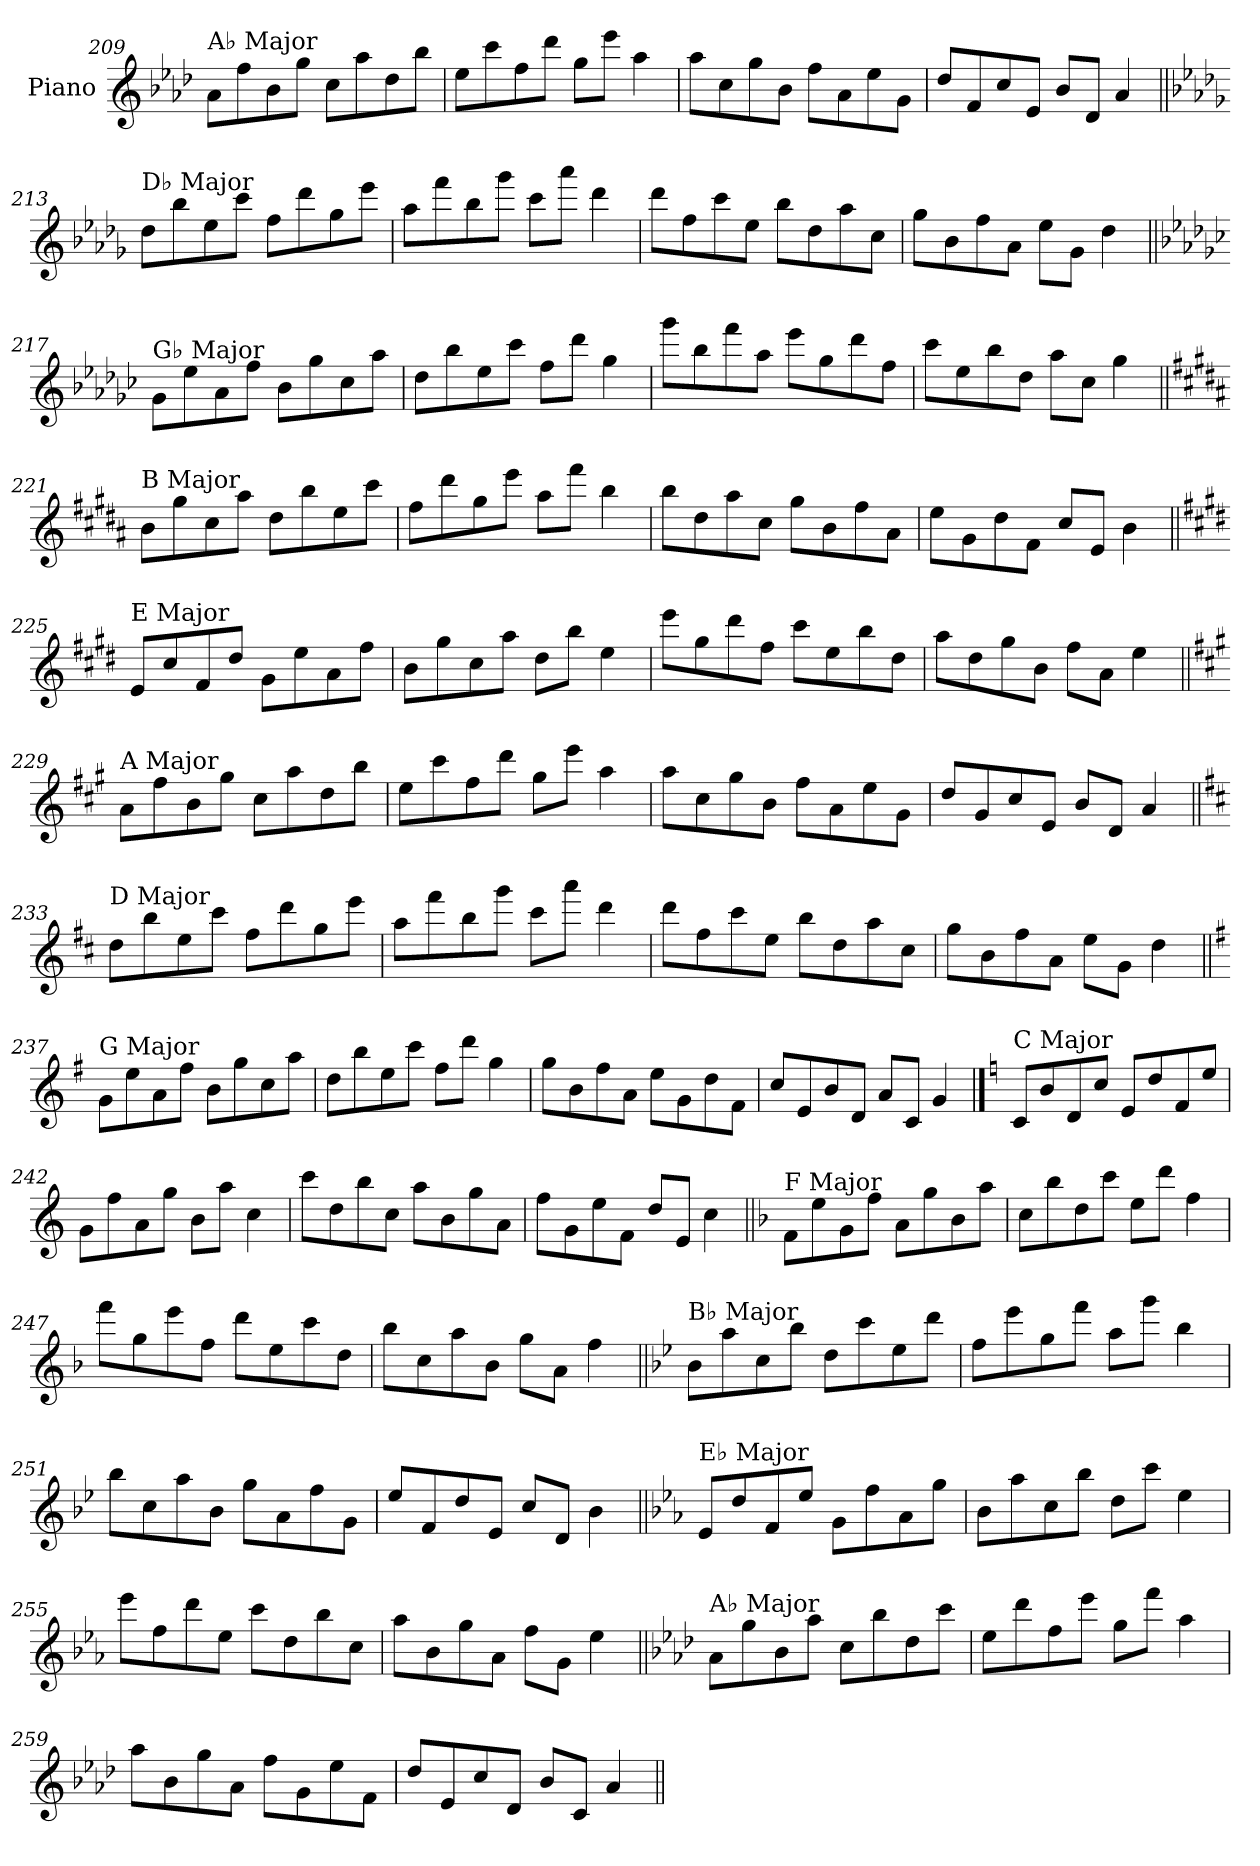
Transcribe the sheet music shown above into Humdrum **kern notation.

**kern
*part1
*staff1
*I"Piano
*I'Pno.
!!LO:LB:g=z
*clefG2
*k[b-e-a-d-]
=209
!LO:TX:a:t=A♭ Major
8a-\L
8ff\
8b-\
8gg\J
8cc\L
8aa-\
8dd-\
8bb-\J
=210
8ee-\L
8ccc\
8ff\
8ddd-\J
8gg\L
8eee-\J
4aa-\
=211
8aa-\L
8cc\
8gg\
8b-\J
8ff\L
8a-\
8ee-\
8g\J
=212
8dd-/L
8f/
8cc/
8e-/J
8b-/L
8d-/J
4a-/
!!LO:LB:g=z
=213||
*k[b-e-a-d-g-]
!LO:TX:a:t=D♭ Major
8dd-\L
8bb-\
8ee-\
8ccc\J
8ff\L
8ddd-\
8gg-\
8eee-\J
=214
8aa-\L
8fff\
8bb-\
8ggg-\J
8ccc\L
8aaa-\J
4ddd-\
=215
8ddd-\L
8ff\
8ccc\
8ee-\J
8bb-\L
8dd-\
8aa-\
8cc\J
=216
8gg-\L
8b-\
8ff\
8a-\J
8ee-\L
8g-\J
4dd-\
!!LO:PB:g=z
=217||
*k[b-e-a-d-g-c-]
!LO:TX:a:t=G♭ Major
8g-\L
8ee-\
8a-\
8ff\J
8b-\L
8gg-\
8cc-\
8aa-\J
=218
8dd-\L
8bb-\
8ee-\
8ccc-\J
8ff\L
8ddd-\J
4gg-\
=219
8ggg-\L
8bb-\
8fff\
8aa-\J
8eee-\L
8gg-\
8ddd-\
8ff\J
=220
8ccc-\L
8ee-\
8bb-\
8dd-\J
8aa-\L
8cc-\J
4gg-\
!!LO:LB:g=z
=221||
*k[f#c#g#d#a#]
!LO:TX:a:t=B Major
8b\L
8gg#\
8cc#\
8aa#\J
8dd#\L
8bb\
8ee\
8ccc#\J
=222
8ff#\L
8ddd#\
8gg#\
8eee\J
8aa#\L
8fff#\J
4bb\
=223
8bb\L
8dd#\
8aa#\
8cc#\J
8gg#\L
8b\
8ff#\
8a#\J
=224
8ee\L
8g#\
8dd#\
8f#\J
8cc#/L
8e/J
4b\
!!LO:LB:g=z
=225||
*k[f#c#g#d#]
!LO:TX:a:t=E Major
8e/L
8cc#/
8f#/
8dd#/J
8g#\L
8ee\
8a\
8ff#\J
=226
8b\L
8gg#\
8cc#\
8aa\J
8dd#\L
8bb\J
4ee\
=227
8eee\L
8gg#\
8ddd#\
8ff#\J
8ccc#\L
8ee\
8bb\
8dd#\J
=228
8aa\L
8dd#\
8gg#\
8b\J
8ff#\L
8a\J
4ee\
!!LO:LB:g=z
=229||
*k[f#c#g#]
!LO:TX:a:t=A Major
8a\L
8ff#\
8b\
8gg#\J
8cc#\L
8aa\
8dd\
8bb\J
=230
8ee\L
8ccc#\
8ff#\
8ddd\J
8gg#\L
8eee\J
4aa\
=231
8aa\L
8cc#\
8gg#\
8b\J
8ff#\L
8a\
8ee\
8g#\J
=232
8dd/L
8g#/
8cc#/
8e/J
8b/L
8d/J
4a/
!!LO:LB:g=z
=233||
*k[f#c#]
!LO:TX:a:t=D Major
8dd\L
8bb\
8ee\
8ccc#\J
8ff#\L
8ddd\
8gg\
8eee\J
=234
8aa\L
8fff#\
8bb\
8ggg\J
8ccc#\L
8aaa\J
4ddd\
=235
8ddd\L
8ff#\
8ccc#\
8ee\J
8bb\L
8dd\
8aa\
8cc#\J
=236
8gg\L
8b\
8ff#\
8a\J
8ee\L
8g\J
4dd\
!!LO:LB:g=z
=237||
*k[f#]
!LO:TX:a:t=G Major
8g\L
8ee\
8a\
8ff#\J
8b\L
8gg\
8cc\
8aa\J
=238
8dd\L
8bb\
8ee\
8ccc\J
8ff#\L
8ddd\J
4gg\
=239
8gg\L
8b\
8ff#\
8a\J
8ee\L
8g\
8dd\
8f#\J
=240
8cc/L
8e/
8b/
8d/J
8a/L
8c/J
4g/
!!LO:PB:g=z
==241
*k[]
!LO:TX:a:t=C Major
8c/L
8b/
8d/
8cc/J
8e/L
8dd/
8f/
8ee/J
=242
8g\L
8ff\
8a\
8gg\J
8b\L
8aa\J
4cc\
=243
8ccc\L
8dd\
8bb\
8cc\J
8aa\L
8b\
8gg\
8a\J
=244
8ff\L
8g\
8ee\
8f\J
8dd/L
8e/J
4cc\
!!LO:LB:g=z
=245||
*k[b-]
!LO:TX:a:t=F Major
8f\L
8ee\
8g\
8ff\J
8a\L
8gg\
8b-\
8aa\J
=246
8cc\L
8bb-\
8dd\
8ccc\J
8ee\L
8ddd\J
4ff\
=247
8fff\L
8gg\
8eee\
8ff\J
8ddd\L
8ee\
8ccc\
8dd\J
=248
8bb-\L
8cc\
8aa\
8b-\J
8gg\L
8a\J
4ff\
!!LO:LB:g=z
=249||
*k[b-e-]
!LO:TX:a:t=B♭ Major
8b-\L
8aa\
8cc\
8bb-\J
8dd\L
8ccc\
8ee-\
8ddd\J
=250
8ff\L
8eee-\
8gg\
8fff\J
8aa\L
8ggg\J
4bb-\
=251
8bb-\L
8cc\
8aa\
8b-\J
8gg\L
8a\
8ff\
8g\J
=252
8ee-/L
8f/
8dd/
8e-/J
8cc/L
8d/J
4b-\
!!LO:LB:g=z
=253||
*k[b-e-a-]
!LO:TX:a:t=E♭ Major
8e-/L
8dd/
8f/
8ee-/J
8g\L
8ff\
8a-\
8gg\J
=254
8b-\L
8aa-\
8cc\
8bb-\J
8dd\L
8ccc\J
4ee-\
=255
8eee-\L
8ff\
8ddd\
8ee-\J
8ccc\L
8dd\
8bb-\
8cc\J
=256
8aa-\L
8b-\
8gg\
8a-\J
8ff\L
8g\J
4ee-\
!!LO:LB:g=z
=257||
*k[b-e-a-d-]
!LO:TX:a:t=A♭ Major
8a-\L
8gg\
8b-\
8aa-\J
8cc\L
8bb-\
8dd-\
8ccc\J
=258
8ee-\L
8ddd-\
8ff\
8eee-\J
8gg\L
8fff\J
4aa-\
=259
8aa-\L
8b-\
8gg\
8a-\J
8ff\L
8g\
8ee-\
8f\J
=260
8dd-/L
8e-/
8cc/
8d-/J
8b-/L
8c/J
4a-/
=||
*-
